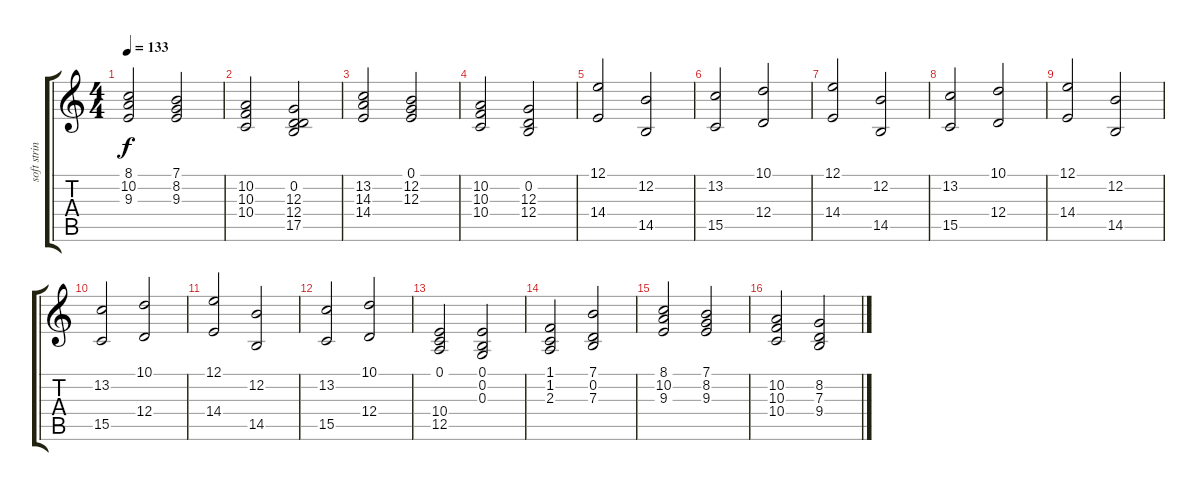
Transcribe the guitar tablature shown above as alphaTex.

\track ("soft strings" "soft strin") {instrument synthstrings2}
\staff {score tabs}
\tuning (E4 B3 G3 D3 A2 E2) {hide}
\ts (4 4)
\tempo 133
\clef g2
\ks c
(8.1 10.2 9.3).2{dy f} (7.1 8.2 9.3).2 |
(10.2 10.3 10.4).2 (0.2 12.3 12.4 17.5).2 |
(13.2 14.3 14.4).2 (0.1 12.2 12.3).2 |
(10.2 10.3 10.4).2 (0.2 12.3 12.4).2 |
(12.1 14.4).2 (12.2 14.5).2 |
(13.2 15.5).2 (10.1 12.4).2 |
(12.1 14.4).2 (12.2 14.5).2 |
(13.2 15.5).2 (10.1 12.4).2 |
(12.1 14.4).2 (12.2 14.5).2 |
(13.2 15.5).2 (10.1 12.4).2 |
(12.1 14.4).2 (12.2 14.5).2 |
(13.2 15.5).2 (10.1 12.4).2 |
(0.1 10.4 12.5).2 (0.1 0.2 0.3).2 |
(1.1 1.2 2.3).2 (7.1 0.2 7.3).2 |
(8.1 10.2 9.3).2 (7.1 8.2 9.3).2 |
(10.2 10.3 10.4).2 (8.2 7.3 9.4).2
